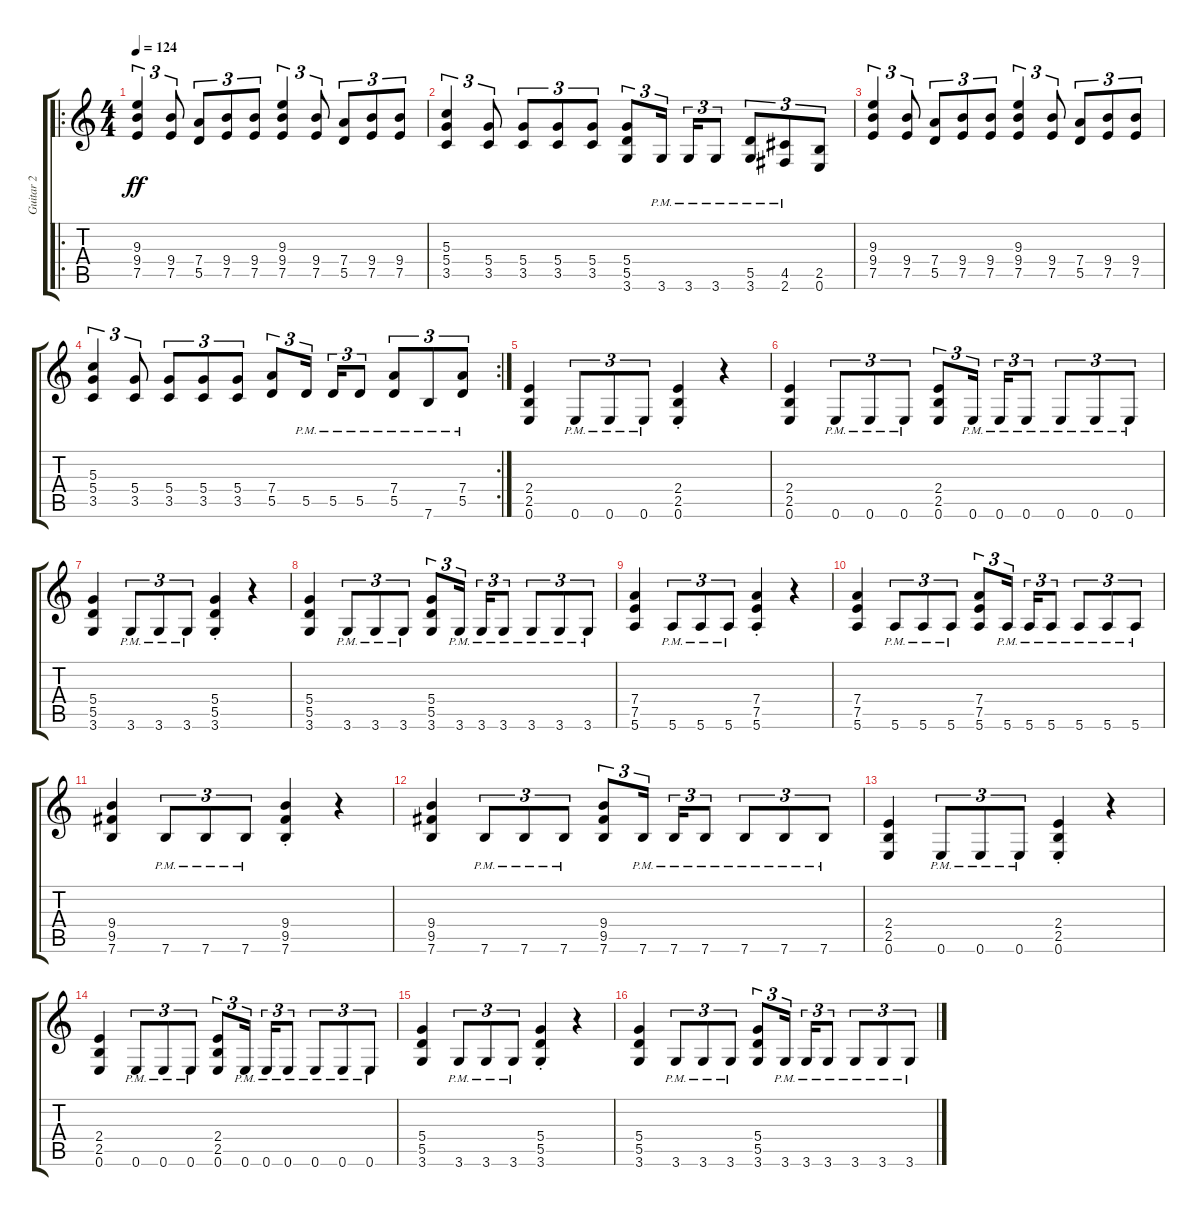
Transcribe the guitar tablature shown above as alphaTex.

\track ("Guitar 2" "Guitar 2") {instrument distortionguitar}
\staff {score tabs}
\tuning (E4 B3 G3 D3 A2 E2) {hide}
\ro
\ts (4 4)
\tempo 124
\clef g2
\ks c
(9.3 9.4 7.5).4{tu (3 2) dy ff} (9.4 7.5).8{tu (3 2)} (7.4 5.5).8{tu (3 2)} (9.4 7.5).8{tu (3 2)} (9.4 7.5).8{tu (3 2)} (9.3 9.4 7.5).4{tu (3 2)} (9.4 7.5).8{tu (3 2)} (7.4 5.5).8{tu (3 2)} (9.4 7.5).8{tu (3 2)} (9.4 7.5).8{tu (3 2)} |
(5.3 5.4 3.5).4{tu (3 2)} (5.4 3.5).8{tu (3 2)} (5.4 3.5).8{tu (3 2)} (5.4 3.5).8{tu (3 2)} (5.4 3.5).8{tu (3 2)} (5.4 5.5 3.6).8{tu (3 2)} 3.6{pm}.16{tu (3 2) beam splitsecondary} 3.6{pm}.16{tu (3 2)} 3.6{pm}.8{tu (3 2)} (5.5{pm} 3.6{pm}).8{tu (3 2)} (4.5{pm} 2.6{pm}).8{tu (3 2)} (2.5 0.6).8{tu (3 2)} |
(9.3 9.4 7.5).4{tu (3 2)} (9.4 7.5).8{tu (3 2)} (7.4 5.5).8{tu (3 2)} (9.4 7.5).8{tu (3 2)} (9.4 7.5).8{tu (3 2)} (9.3 9.4 7.5).4{tu (3 2)} (9.4 7.5).8{tu (3 2)} (7.4 5.5).8{tu (3 2)} (9.4 7.5).8{tu (3 2)} (9.4 7.5).8{tu (3 2)} |
\rc 2
(5.3 5.4 3.5).4{tu (3 2)} (5.4 3.5).8{tu (3 2)} (5.4 3.5).8{tu (3 2)} (5.4 3.5).8{tu (3 2)} (5.4 3.5).8{tu (3 2)} (7.4 5.5).8{tu (3 2)} 5.5{pm}.16{tu (3 2) beam splitsecondary} 5.5{pm}.16{tu (3 2)} 5.5{pm}.8{tu (3 2)} (7.4{pm} 5.5{pm}).8{tu (3 2)} 7.6{pm}.8{tu (3 2)} (7.4{pm} 5.5{pm}).8{tu (3 2)} |
(2.4 2.5 0.6).4 0.6{pm}.8{tu (3 2)} 0.6{pm}.8{tu (3 2)} 0.6{pm}.8{tu (3 2)} (2.4{st} 2.5{st} 0.6{st}).4 r.4 |
(2.4 2.5 0.6).4 0.6{pm}.8{tu (3 2)} 0.6{pm}.8{tu (3 2)} 0.6{pm}.8{tu (3 2)} (2.4 2.5 0.6).8{tu (3 2)} 0.6{pm}.16{tu (3 2) beam splitsecondary} 0.6{pm}.16{tu (3 2)} 0.6{pm}.8{tu (3 2)} 0.6{pm}.8{tu (3 2)} 0.6{pm}.8{tu (3 2)} 0.6{pm}.8{tu (3 2)} |
(5.4 5.5 3.6).4 3.6{pm}.8{tu (3 2)} 3.6{pm}.8{tu (3 2)} 3.6{pm}.8{tu (3 2)} (5.4{st} 5.5{st} 3.6{st}).4 r.4 |
(5.4 5.5 3.6).4 3.6{pm}.8{tu (3 2)} 3.6{pm}.8{tu (3 2)} 3.6{pm}.8{tu (3 2)} (5.4 5.5 3.6).8{tu (3 2)} 3.6{pm}.16{tu (3 2) beam splitsecondary} 3.6{pm}.16{tu (3 2)} 3.6{pm}.8{tu (3 2)} 3.6{pm}.8{tu (3 2)} 3.6{pm}.8{tu (3 2)} 3.6{pm}.8{tu (3 2)} |
(7.4 7.5 5.6).4 5.6{pm}.8{tu (3 2)} 5.6{pm}.8{tu (3 2)} 5.6{pm}.8{tu (3 2)} (7.4{st} 7.5{st} 5.6{st}).4 r.4 |
(7.4 7.5 5.6).4 5.6{pm}.8{tu (3 2)} 5.6{pm}.8{tu (3 2)} 5.6{pm}.8{tu (3 2)} (7.4 7.5 5.6).8{tu (3 2)} 5.6{pm}.16{tu (3 2) beam splitsecondary} 5.6{pm}.16{tu (3 2)} 5.6{pm}.8{tu (3 2)} 5.6{pm}.8{tu (3 2)} 5.6{pm}.8{tu (3 2)} 5.6{pm}.8{tu (3 2)} |
(9.4 9.5 7.6).4 7.6{pm}.8{tu (3 2)} 7.6{pm}.8{tu (3 2)} 7.6{pm}.8{tu (3 2)} (9.4{st} 9.5{st} 7.6{st}).4 r.4 |
(9.4 9.5 7.6).4 7.6{pm}.8{tu (3 2)} 7.6{pm}.8{tu (3 2)} 7.6{pm}.8{tu (3 2)} (9.4 9.5 7.6).8{tu (3 2)} 7.6{pm}.16{tu (3 2) beam splitsecondary} 7.6{pm}.16{tu (3 2)} 7.6{pm}.8{tu (3 2)} 7.6{pm}.8{tu (3 2)} 7.6{pm}.8{tu (3 2)} 7.6{pm}.8{tu (3 2)} |
(2.4 2.5 0.6).4 0.6{pm}.8{tu (3 2)} 0.6{pm}.8{tu (3 2)} 0.6{pm}.8{tu (3 2)} (2.4{st} 2.5{st} 0.6{st}).4 r.4 |
(2.4 2.5 0.6).4 0.6{pm}.8{tu (3 2)} 0.6{pm}.8{tu (3 2)} 0.6{pm}.8{tu (3 2)} (2.4 2.5 0.6).8{tu (3 2)} 0.6{pm}.16{tu (3 2) beam splitsecondary} 0.6{pm}.16{tu (3 2)} 0.6{pm}.8{tu (3 2)} 0.6{pm}.8{tu (3 2)} 0.6{pm}.8{tu (3 2)} 0.6{pm}.8{tu (3 2)} |
(5.4 5.5 3.6).4 3.6{pm}.8{tu (3 2)} 3.6{pm}.8{tu (3 2)} 3.6{pm}.8{tu (3 2)} (5.4{st} 5.5{st} 3.6{st}).4 r.4 |
(5.4 5.5 3.6).4 3.6{pm}.8{tu (3 2)} 3.6{pm}.8{tu (3 2)} 3.6{pm}.8{tu (3 2)} (5.4 5.5 3.6).8{tu (3 2)} 3.6{pm}.16{tu (3 2) beam splitsecondary} 3.6{pm}.16{tu (3 2)} 3.6{pm}.8{tu (3 2)} 3.6{pm}.8{tu (3 2)} 3.6{pm}.8{tu (3 2)} 3.6{pm}.8{tu (3 2)}
